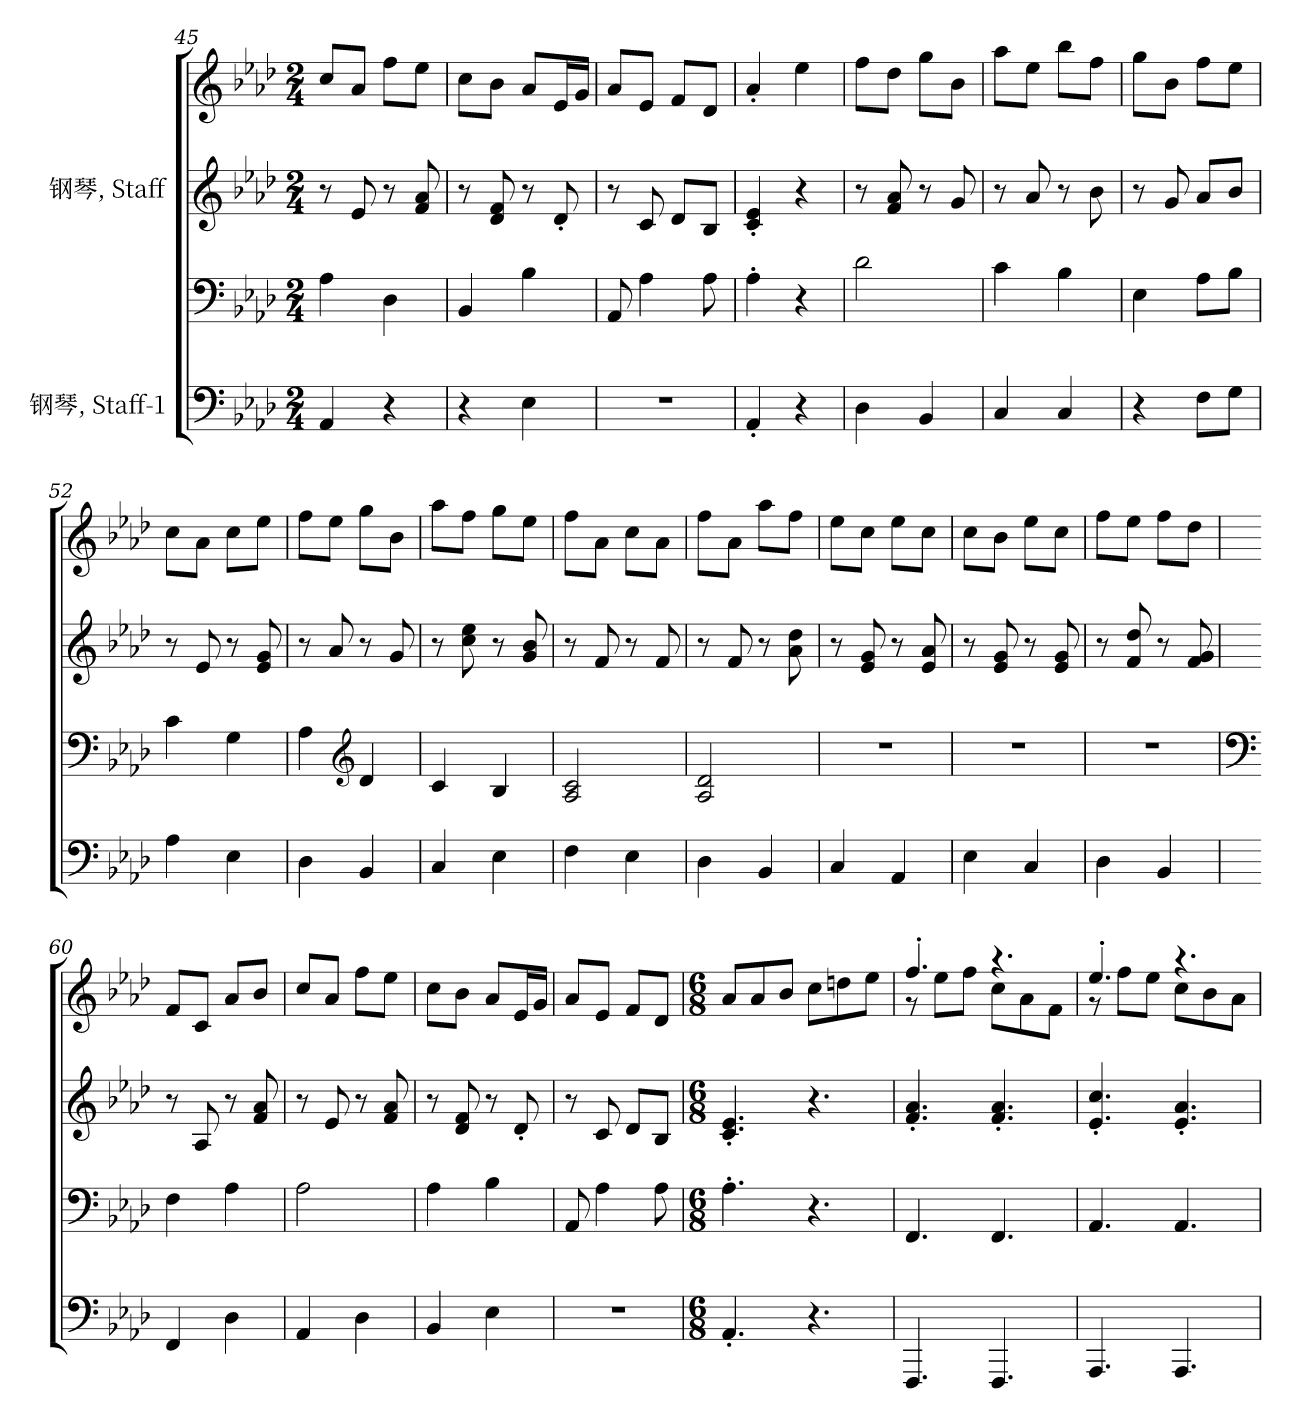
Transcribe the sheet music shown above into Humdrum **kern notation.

**kern	**kern	**kern	**kern
*part2	*part2	*part1	*part1
*staff4	*staff3	*staff2	*staff1
*I"钢琴, Staff-1	*	*I"钢琴, Staff	*
*clefF4	*clefF4	*clefG2	*clefG2
*k[b-e-a-d-]	*k[b-e-a-d-]	*k[b-e-a-d-]	*k[b-e-a-d-]
*M2/4	*M2/4	*M2/4	*M2/4
=45	=45	=45	=45
4AA-/	4A-\	8r	8cc/L
.	.	8e-/	8a-/J
4r	4D-\	8r	8ff\L
.	.	8f/ 8a-/	8ee-\J
=46	=46	=46	=46
4r	4BB-/	8r	8cc\L
.	.	8d-/ 8f/	8b-\J
4E-\	4B-\	8r	8a-/L
.	.	8d-'/	16e-/L
.	.	.	16g/JJ
=47	=47	=47	=47
2r	8AA-/	8r	8a-/L
.	4A-\	8c/	8e-/J
.	.	8d-/L	8f/L
.	8A-\	8B-/J	8d-/J
=48	=48	=48	=48
4AA-'/	4A-'\	4c/' 4e-/'	4a-'/
4r	4r	4r	4ee-\
!!LO:LB:g=z
=49	=49	=49	=49
4D-\	2d-\	8r	8ff\L
.	.	8f/ 8a-/	8dd-\J
4BB-/	.	8r	8gg\L
.	.	8g/	8b-\J
=50	=50	=50	=50
4C/	4c\	8r	8aa-\L
.	.	8a-/	8ee-\J
4C/	4B-\	8r	8bb-\L
.	.	8b-\	8ff\J
=51	=51	=51	=51
4r	4E-\	8r	8gg\L
.	.	8g/	8b-\J
8F\L	8A-\L	8a-/L	8ff\L
8G\J	8B-\J	8b-/J	8ee-\J
=52	=52	=52	=52
4A-\	4c\	8r	8cc\L
.	.	8e-/	8a-\J
4E-\	4G\	8r	8cc\L
.	.	8e-/ 8g/	8ee-\J
=53	=53	=53	=53
4D-\	4A-\	8r	8ff\L
.	.	8a-/	8ee-\J
*	*clefG2	*	*
4BB-/	4d-/	8r	8gg\L
.	.	8g/	8b-\J
=54	=54	=54	=54
4C/	4c/	8r	8aa-\L
.	.	8cc\ 8ee-\	8ff\J
4E-\	4B-/	8r	8gg\L
.	.	8g/ 8b-/	8ee-\J
=55	=55	=55	=55
4F\	2A-/ 2c/	8r	8ff\L
.	.	8f/	8a-\J
4E-\	.	8r	8cc\L
.	.	8f/	8a-\J
!!LO:PB:g=z
=56	=56	=56	=56
4D-\	2A-/ 2d-/	8r	8ff\L
.	.	8f/	8a-\J
4BB-/	.	8r	8aa-\L
.	.	8a-\ 8dd-\	8ff\J
=57	=57	=57	=57
4C/	2r	8r	8ee-\L
.	.	8e-/ 8g/	8cc\J
4AA-/	.	8r	8ee-\L
.	.	8e-/ 8a-/	8cc\J
=58	=58	=58	=58
4E-\	2r	8r	8cc\L
.	.	8e-/ 8g/	8b-\J
4C/	.	8r	8ee-\L
.	.	8e-/ 8g/	8cc\J
=59	=59	=59	=59
4D-\	2r	8r	8ff\L
.	.	8f/ 8dd-/	8ee-\J
4BB-/	.	8r	8ff\L
.	.	8f/ 8g/	8dd-\J
=60	=60	=60	=60
*	*clefF4	*	*
4FF/	4F\	8r	8f/L
.	.	8A-/	8c/J
4D-\	4A-\	8r	8a-/L
.	.	8f/ 8a-/	8b-/J
=61	=61	=61	=61
4AA-/	2A-\	8r	8cc/L
.	.	8e-/	8a-/J
4D-\	.	8r	8ff\L
.	.	8f/ 8a-/	8ee-\J
!!LO:LB:g=z
=62	=62	=62	=62
4BB-/	4A-\	8r	8cc\L
.	.	8d-/ 8f/	8b-\J
4E-\	4B-\	8r	8a-/L
.	.	8d-'/	16e-/L
.	.	.	16g/JJ
=63	=63	=63	=63
2r	8AA-/	8r	8a-/L
.	4A-\	8c/	8e-/J
.	.	8d-/L	8f/L
.	8A-\	8B-/J	8d-/J
=64	=64	=64	=64
*M6/8	*M6/8	*M6/8	*M6/8
4.AA-'/	4.A-'\	4.c/' 4.e-/'	8a-/L
.	.	.	8a-/
.	.	.	8b-/J
4.r	4.r	4.r	8cc\L
.	.	.	8ddn\
.	.	.	8ee-\J
=65	=65	=65	=65
*	*	*	*MM135
*	*	*	*^
4.FFF/	4.FF/	4.f/' 4.a-/'	4.ff'/	8r
.	.	.	.	8ee-\L
.	.	.	.	8ff\J
4.FFF/	4.FF/	4.f/' 4.a-/'	4.r	8cc\L
.	.	.	.	8a-\
.	.	.	.	8f\J
=66	=66	=66	=66	=66
4.AAA-/	4.AA-/	4.e-/' 4.cc/'	4.ee-'/	8r
.	.	.	.	8ff\L
.	.	.	.	8ee-\J
4.AAA-/	4.AA-/	4.e-/' 4.a-/'	4.r	8cc\L
.	.	.	.	8b-\
.	.	.	.	8a-\J
*	*	*	*v	*v
=	=	=	=
*-	*-	*-	*-
